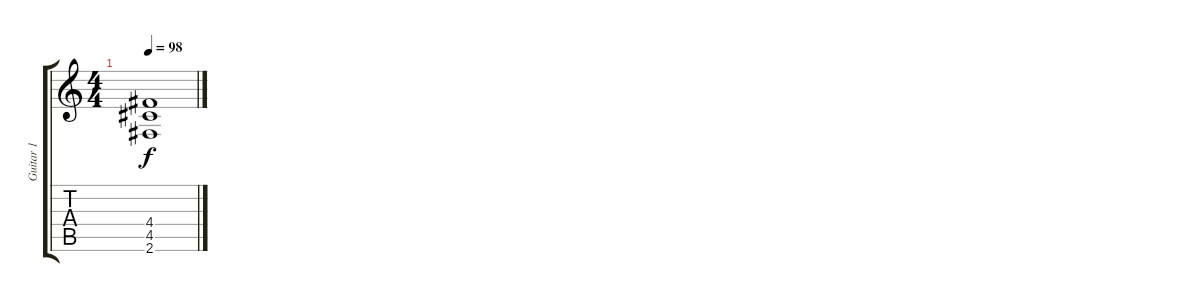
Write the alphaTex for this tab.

\track ("Guitar 1" "Guitar 1") {instrument electricguitarclean}
\staff {score tabs}
\tuning (E4 B3 G3 D3 A2 E2) {hide}
\ts (4 4)
\tempo 98
\clef g2
\ks c
(4.4 4.5 2.6).1{dy f}
